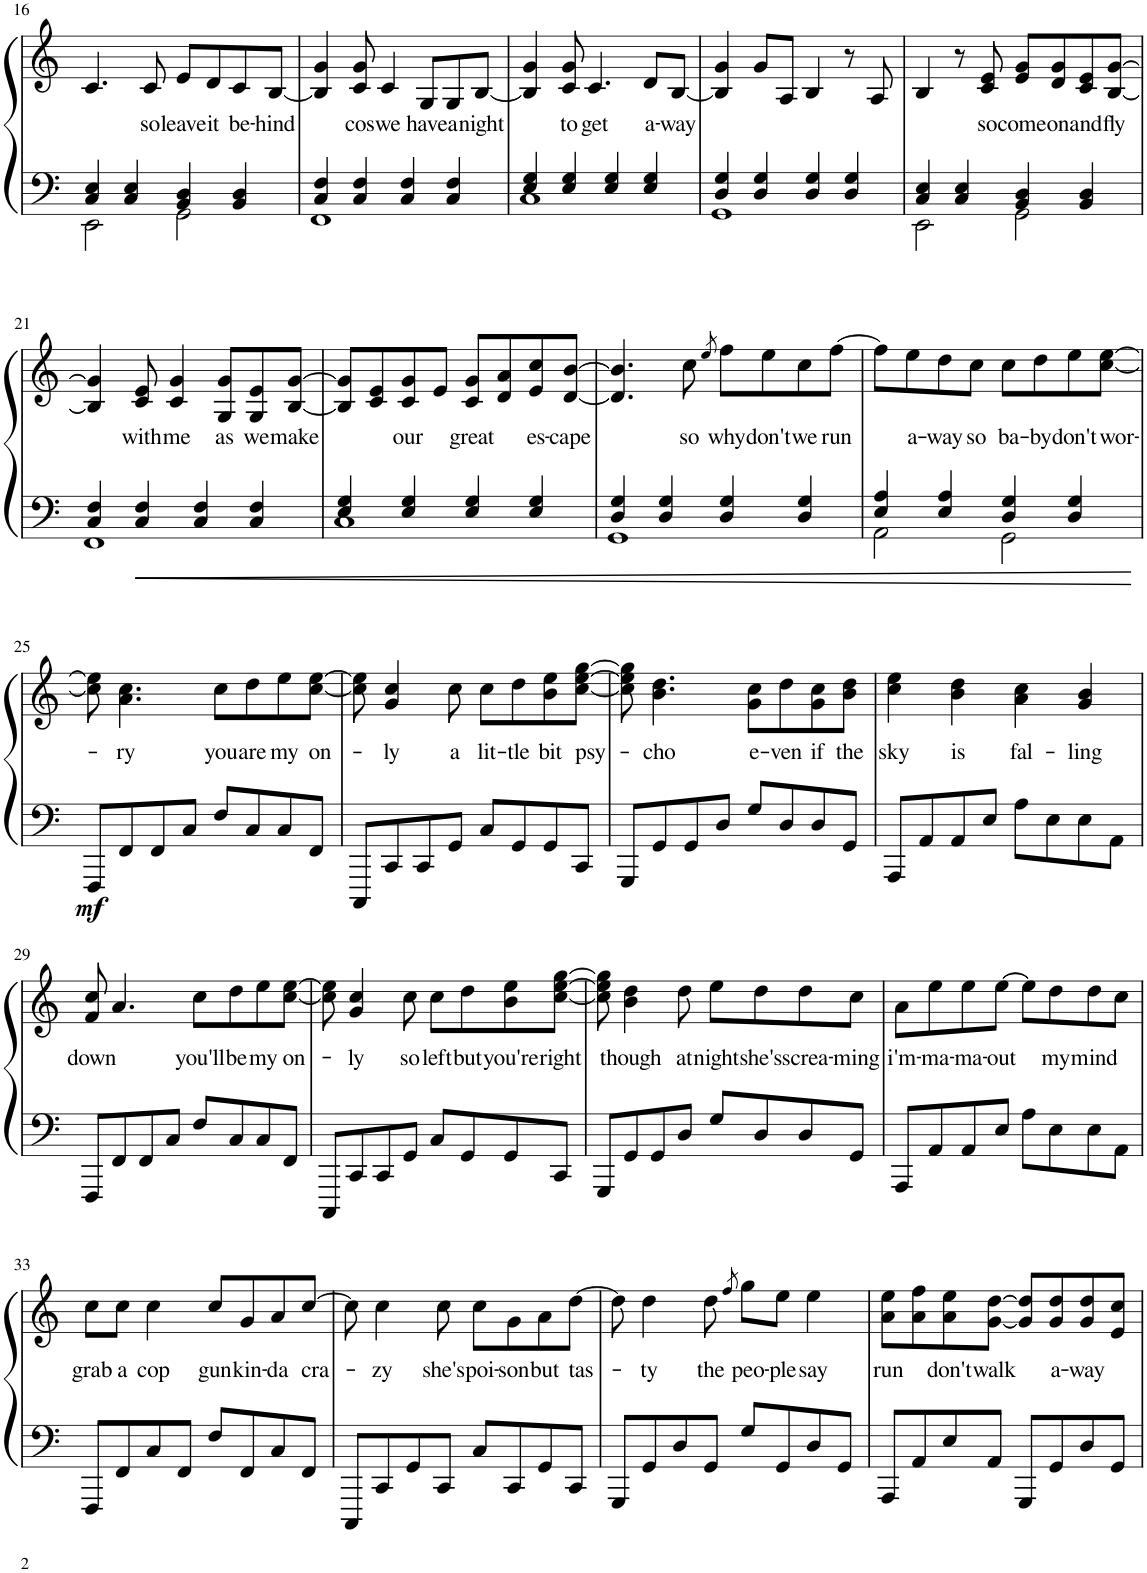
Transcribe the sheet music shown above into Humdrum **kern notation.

**kern	**kern	**text	**dynam
*part1	*part1	*part1	*part1
*staff2	*staff1	*staff1	*staff1/2
*I"Piano	*	*	*
*I'Pno.	*	*	*
!!LO:PB:g=z
*clefF4	*clefG2	*	*
*k[]	*k[]	*	*
*M4/4	*M4/4	*	*
=16	=16	=16	=16
*^	*	*	*
4C/ 4E/	2EE\	4.c/	.	.
4C/ 4E/	.	.	.	.
!	!	!	!LO:LY:b	!
.	.	8c/	so	.
!	!	!	!LO:LY:b	!
4BB/ 4D/	2GG\	8e/L	leave	.
!	!	!	!LO:LY:b	!
.	.	8d/	it	.
!	!	!	!LO:LY:b	!
4BB/ 4D/	.	8c/	be-	.
!	!	!	!LO:LY:b	!
.	.	[8B/J	-hind	.
=17	=17	=17	=17	=17
4C/ 4F/	1FF	4B/] 4g/	.	.
!	!	!	!LO:LY:b	!
4C/ 4F/	.	8c/ 8g/	cos	.
!	!	!	!LO:LY:b	!
.	.	4c/	we	.
4C/ 4F/	.	.	.	.
!	!	!	!LO:LY:b	!
.	.	8G/L	have	.
!	!	!	!LO:LY:b	!
4C/ 4F/	.	8G/	a	.
!	!	!	!LO:LY:b	!
.	.	[8B/J	night	.
=18	=18	=18	=18	=18
4E/ 4G/	1C	4B/] 4g/	.	.
!	!	!	!LO:LY:b	!
4E/ 4G/	.	8c/ 8g/	to	.
!	!	!	!LO:LY:b	!
.	.	4.c/	get	.
4E/ 4G/	.	.	.	.
!	!	!	!LO:LY:b	!
4E/ 4G/	.	8d/L	a-	.
!	!	!	!LO:LY:b	!
.	.	[8B/J	-way	.
=19	=19	=19	=19	=19
4D/ 4G/	1GG	4B/] 4g/	.	.
4D/ 4G/	.	8g/L	.	.
.	.	8A/J	.	.
4D/ 4G/	.	4B/	.	.
4D/ 4G/	.	8r	.	.
.	.	8A/	.	.
=20	=20	=20	=20	=20
4C/ 4E/	2EE\	4B/	.	.
4C/ 4E/	.	8r	.	.
!	!	!	!LO:LY:b	!
.	.	8c/ 8e/	so	.
!	!	!	!LO:LY:b	!
4BB/ 4D/	2GG\	8e/ 8g/L	come	.
!	!	!	!LO:LY:b	!
.	.	8d/ 8g/	on	.
!	!	!	!LO:LY:b	!
4BB/ 4D/	.	8c/ 8e/	and	.
!	!	!	!LO:LY:b	!
.	.	[8B/ [8g/J	fly	.
!!LO:LB:g=z
=21	=21	=21	=21	=21
4C/ 4F/	1FF	4B/] 4g/]	.	.
!	!	!	!LO:LY:b	!
4C/ 4F/	.	8c/ 8e/	with	.
!	!	!	!LO:LY:b	!
.	.	4c/ 4g/	me	.
4C/ 4F/	.	.	.	.
!	!	!	!LO:LY:b	!
.	.	8G/ 8g/L	as	.
!	!	!	!LO:LY:b	!
4C/ 4F/	.	8G/ 8e/	we	.
!	!	!	!LO:LY:b	!
.	.	[8B/ [8g/J	make	.
=22	=22	=22	=22	=22
4E/ 4G/	1C	8B/] 8g/]L	.	.
.	.	8c/ 8e/	.	.
!	!	!	!LO:LY:b	!
4E/ 4G/	.	8c/ 8g/	our	.
.	.	8e/J	.	.
!	!	!	!LO:LY:b	!
4E/ 4G/	.	8c/ 8g/L	great	.
.	.	8d/ 8a/	.	.
!	!	!	!LO:LY:b	!
4E/ 4G/	.	8e/ 8cc/	es-	.
!	!	!	!LO:LY:b	!
.	.	[8d/ [8b/J	-cape	.
=23	=23	=23	=23	=23
4D/ 4G/	1GG	4.d/] 4.b/]	.	.
4D/ 4G/	.	.	.	.
!	!	!	!LO:LY:b	!
.	.	8cc\	so	.
.	.	8qee/	.	.
!	!	!	!LO:LY:b	!
4D/ 4G/	.	8ff\L	why	.
!	!	!	!LO:LY:b	!
.	.	8ee\	don't	.
!	!	!	!LO:LY:b	!
4D/ 4G/	.	8cc\	we	.
!	!	!	!LO:LY:b	!
.	.	[8ff\J	run	.
=24	=24	=24	=24	=24
4E/ 4A/	2AA\	8ff\L]	.	.
!	!	!	!LO:LY:b	!
.	.	8ee\	a-	.
!	!	!	!LO:LY:b	!
4E/ 4A/	.	8dd\	-way	.
!	!	!	!LO:LY:b	!
.	.	8cc\J	so	.
!	!	!	!LO:LY:b	!
4D/ 4G/	2GG\	8cc\L	ba-	.
!	!	!	!LO:LY:b	!
.	.	8dd\	-by	.
!	!	!	!LO:LY:b	!
4D/ 4G/	.	8ee\	don't	.
!	!	!	!LO:LY:b	!
.	.	[8cc\ [8ee\J	wor-	.
*v	*v	*	*	*
!!LO:LB:g=z
=25	=25	=25	=25
!	!	!	!LO:DY:b=2
8FFF/L	8cc\] 8ee\]	.	mf
!	!	!LO:LY:b	!
8FF/	4.a\ 4.cc\	-ry	.
8FF/	.	.	.
8C/J	.	.	.
!	!	!LO:LY:b	!
8F/L	8cc\L	you	.
!	!	!LO:LY:b	!
8C/	8dd\	are	.
!	!	!LO:LY:b	!
8C/	8ee\	my	.
!	!	!LO:LY:b	!
8FF/J	[8cc\ [8ee\J	on-	.
=26	=26	=26	=26
8CCC/L	8cc\] 8ee\]	.	.
!	!	!LO:LY:b	!
8CC/	4g/ 4cc/	-ly	.
8CC/	.	.	.
!	!	!LO:LY:b	!
8GG/J	8cc\	a	.
!	!	!LO:LY:b	!
8C/L	8cc\L	lit-	.
!	!	!LO:LY:b	!
8GG/	8dd\	-tle	.
!	!	!LO:LY:b	!
8GG/	8b\ 8ee\	bit	.
!	!	!LO:LY:b	!
8CC/J	[8cc\ [8ee\ [8gg\J	psy-	.
=27	=27	=27	=27
8GGG/L	8cc\] 8ee\] 8gg\]	.	.
!	!	!LO:LY:b	!
8GG/	4.b\ 4.dd\	-cho	.
8GG/	.	.	.
8D/J	.	.	.
!	!	!LO:LY:b	!
8G/L	8g\ 8cc\L	e-	.
!	!	!LO:LY:b	!
8D/	8dd\	-ven	.
!	!	!LO:LY:b	!
8D/	8g\ 8cc\	if	.
!	!	!LO:LY:b	!
8GG/J	8b\ 8dd\J	the	.
=28	=28	=28	=28
!	!	!LO:LY:b	!
8AAA/L	4cc\ 4ee\	sky	.
8AA/	.	.	.
!	!	!LO:LY:b	!
8AA/	4b\ 4dd\	is	.
8E/J	.	.	.
!	!	!LO:LY:b	!
8A\L	4a\ 4cc\	fal-	.
8E\	.	.	.
!	!	!LO:LY:b	!
8E\	4g/ 4b/	-ling	.
8AA\J	.	.	.
!!LO:LB:g=z
=29	=29	=29	=29
!	!	!LO:LY:b	!
8FFF/L	8f/ 8cc/	down	.
8FF/	4.a/	.	.
8FF/	.	.	.
8C/J	.	.	.
!	!	!LO:LY:b	!
8F/L	8cc\L	you'll	.
!	!	!LO:LY:b	!
8C/	8dd\	be	.
!	!	!LO:LY:b	!
8C/	8ee\	my	.
!	!	!LO:LY:b	!
8FF/J	[8cc\ [8ee\J	on-	.
=30	=30	=30	=30
8CCC/L	8cc\] 8ee\]	.	.
!	!	!LO:LY:b	!
8CC/	4g/ 4cc/	-ly	.
8CC/	.	.	.
!	!	!LO:LY:b	!
8GG/J	8cc\	so	.
!	!	!LO:LY:b	!
8C/L	8cc\L	left	.
!	!	!LO:LY:b	!
8GG/	8dd\	but	.
!	!	!LO:LY:b	!
8GG/	8b\ 8ee\	you're	.
!	!	!LO:LY:b	!
8CC/J	[8cc\ [8ee\ [8gg\J	right	.
=31	=31	=31	=31
8GGG/L	8cc\] 8ee\] 8gg\]	.	.
!	!	!LO:LY:b	!
8GG/	4b\ 4dd\	though	.
8GG/	.	.	.
!	!	!LO:LY:b	!
8D/J	8dd\	at	.
!	!	!LO:LY:b	!
8G/L	8ee\L	night	.
!	!	!LO:LY:b	!
8D/	8dd\	she's	.
!	!	!LO:LY:b	!
8D/	8dd\	screa-	.
!	!	!LO:LY:b	!
8GG/J	8cc\J	-ming	.
=32	=32	=32	=32
!	!	!LO:LY:b	!
8AAA/L	8a\L	i'm-	.
!	!	!LO:LY:b	!
8AA/	8ee\	-ma-	.
!	!	!LO:LY:b	!
8AA/	8ee\	-ma-	.
!	!	!LO:LY:b	!
8E/J	[8ee\J	-out	.
8A\L	8ee\L]	.	.
!	!	!LO:LY:b	!
8E\	8dd\	my	.
!	!	!LO:LY:b	!
8E\	8dd\	mind	.
8AA\J	8cc\J	.	.
!!LO:LB:g=z
=33	=33	=33	=33
!	!	!LO:LY:b	!
8FFF/L	8cc\L	grab	.
!	!	!LO:LY:b	!
8FF/	8cc\J	a	.
!	!	!LO:LY:b	!
8C/	4cc\	cop	.
8FF/J	.	.	.
!	!	!LO:LY:b	!
8F/L	8cc/L	gun	.
!	!	!LO:LY:b	!
8FF/	8g/	kin-	.
!	!	!LO:LY:b	!
8C/	8a/	-da	.
!	!	!LO:LY:b	!
8FF/J	[8cc/J	cra-	.
=34	=34	=34	=34
8CCC/L	8cc\]	.	.
!	!	!LO:LY:b	!
8CC/	4cc\	-zy	.
8GG/	.	.	.
!	!	!LO:LY:b	!
8CC/J	8cc\	she's	.
!	!	!LO:LY:b	!
8C/L	8cc\L	poi-	.
!	!	!LO:LY:b	!
8CC/	8g\	-son	.
!	!	!LO:LY:b	!
8GG/	8a\	but	.
!	!	!LO:LY:b	!
8CC/J	[8dd\J	tas-	.
=35	=35	=35	=35
8GGG/L	8dd\]	.	.
!	!	!LO:LY:b	!
8GG/	4dd\	-ty	.
8D/	.	.	.
!	!	!LO:LY:b	!
8GG/J	8dd\	the	.
.	8qff/	.	.
!	!	!LO:LY:b	!
8G/L	8gg\L	peo-	.
!	!	!LO:LY:b	!
8GG/	8ee\J	-ple	.
!	!	!LO:LY:b	!
8D/	4ee\	say	.
8GG/J	.	.	.
=36	=36	=36	=36
!	!	!LO:LY:b	!
8AAA/L	8a\ 8ee\L	run	.
8AA/	8a\ 8ff\	.	.
!	!	!LO:LY:b	!
8E/	8a\ 8ee\	don't	.
!	!	!LO:LY:b	!
8AA/J	[8g\ [8dd\J	walk	.
8GGG/L	8g/] 8dd/]L	.	.
!	!	!LO:LY:b	!
8GG/	8g/ 8dd/	a-	.
!	!	!LO:LY:b	!
8D/	8g/ 8dd/	-way	.
8GG/J	8e/ 8cc/J	.	.
=	=	=	=
*-	*-	*-	*-
